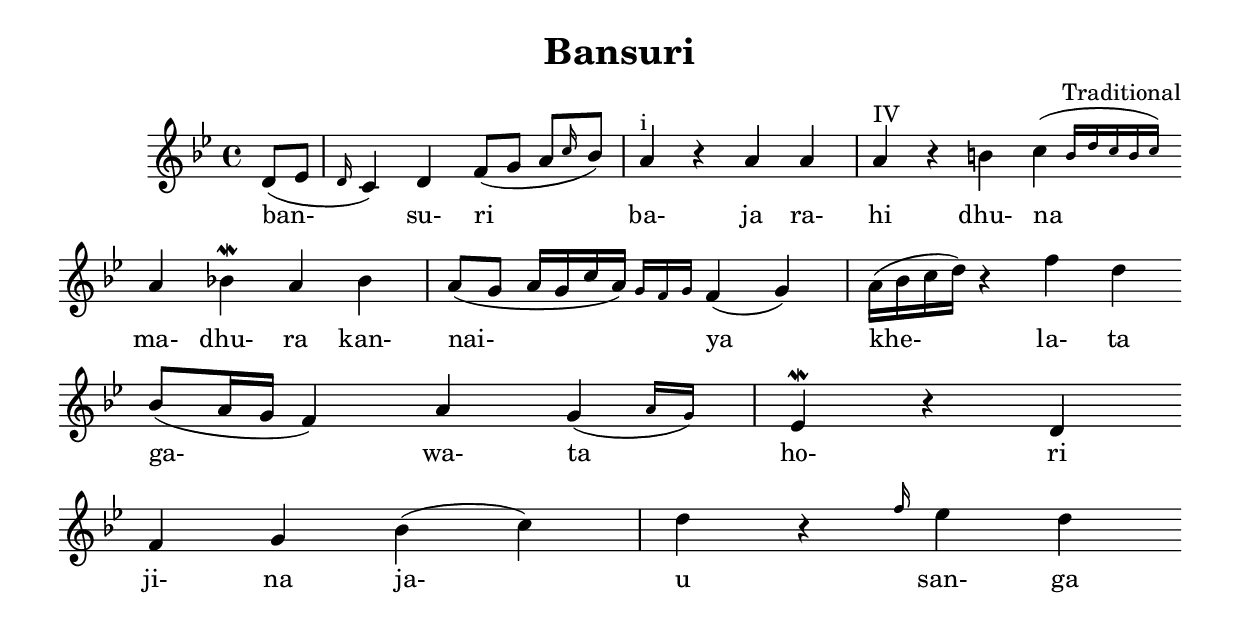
#(ly:set-option 'midi-extension "mid")
\version "2.12.3"
\include "english.ly"
\header{ 

title = "Bansuri"
composer = "Traditional"}
%{
Rag:Bhairavi
Tal:Tintal
Title:Bansuri
Author:Traditional
Source:AAK
Mode: phrygian
Filename: bansuriv3
TimeSignature: 4/4
Key: D


          
                               [i]          [IV]       . 
         3S             n      +            2         DSnDn
1)|: (Sr | n) S   (gm <P d)> | P - P  P   | P - D    n     |    
           .
      ban-    su-  ri          ba- ja ra-   hi  dhu- na

  0  ~                 3           mgm        +  .     *  *   
| P  d   P    d    |  (Pm   PmnP)    (g m) | (PdnS) -- g  S |
  ma-dhu-ra   kan-     nai-           ya      khe-     la-ta

   2               0     
                Pm ~
| (d-Pm  g) P  m | r - S :|
   ga-      wa-ta  ho- ri

                 .
                 g
              .   . .
| g m (d n) | S - r S |
ji-na ja-     u san-ga

%}
melody = {
\time 4/4
\clef treble
\key c 
\phrygian
\cadenzaOn
 \bar "|:"  c'8[( df'8] \bar "|"  \grace {c'16}bf4) c'4 ef'8[( f'8] \afterGrace g'8[{bf'16} af'8]) \bar "|"  g'4^"i" r4 g'4 g'4 \bar "|"  g'4^"IV" r4 a'4 \afterGrace bf'4({a'16[ c''16 bf'16 a'16 bf'16])} \bar "|" \bar "" \break 
  g'4 af'4\mordent g'4 af'4 \bar "|"  g'8[( f'8] g'16[ f'16 bf'16 g'16]) \grace {f'16[ ef'16 f'16]}ef'4( f'4) \bar "|"  g'16[( af'16 bf'16 c''16]) r4 ef''4 c''4 \bar "|" \bar "" \break 
  af'8[( g'16 f'16] ef'4) g'4 \afterGrace f'4({g'16[ f'16])} \bar "|"  df'4\mordent r4 c'4 \bar ":|" \bar "" \break 
  ef'4 f'4 af'4( bf'4) \bar "|"  c''4 r4 \grace {ef''16}df''4 c''4 \bar "|" \bar "" \break 
 }
text = \lyricmode {
ban-   su- ri    ba- ja ra- hi dhu- na ma- dhu- ra kan- nai-      ya  khe-    la- ta ga-    wa- ta ho- ri ji- na ja-  u san- ga 
}
\score{
\transpose c' d'
<<
\new Voice = "one" {
\melody
}
\new Lyrics \lyricsto "one" \text
>>
\layout {
\context {
\Score
}
}
\midi {
\context {
\Score
tempoWholesPerMinute = #(ly:make-moment 200 4)
}
}
}